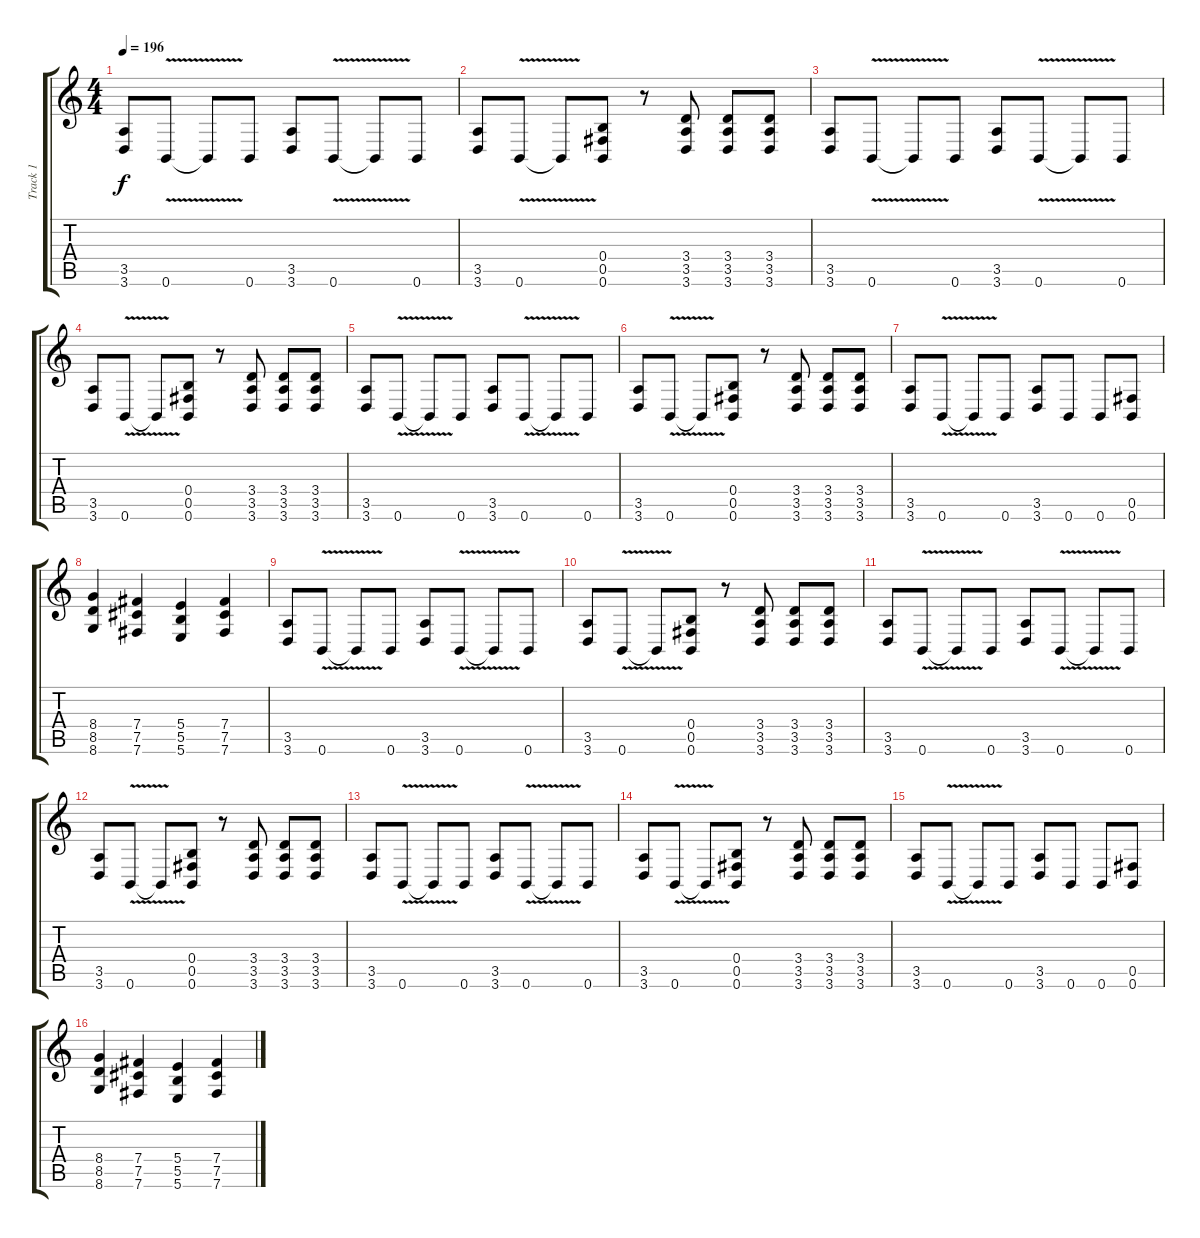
\track ("Track 1" "Track 1") {instrument distortionguitar}
\staff {score tabs}
\tuning (Db4 Ab3 E3 B2 Gb2 B1) {hide}
\ts (4 4)
\tempo 196
\clef g2
\ks c
(3.5 3.6).8{dy f} 0.6{v}.8 0.6{t}.8 0.6.8 (3.5 3.6).8 0.6{v}.8 0.6{t}.8 0.6.8 |
(3.5 3.6).8 0.6{v}.8 0.6{t}.8 (0.4 0.5 0.6).8 r.8 (3.4 3.5 3.6).8 (3.4 3.5 3.6).8 (3.4 3.5 3.6).8 |
(3.5 3.6).8 0.6{v}.8 0.6{t}.8 0.6.8 (3.5 3.6).8 0.6{v}.8 0.6{t}.8 0.6.8 |
(3.5 3.6).8 0.6{v}.8 0.6{t}.8 (0.4 0.5 0.6).8 r.8 (3.4 3.5 3.6).8 (3.4 3.5 3.6).8 (3.4 3.5 3.6).8 |
(3.5 3.6).8 0.6{v}.8 0.6{t}.8 0.6.8 (3.5 3.6).8 0.6{v}.8 0.6{t}.8 0.6.8 |
(3.5 3.6).8 0.6{v}.8 0.6{t}.8 (0.4 0.5 0.6).8 r.8 (3.4 3.5 3.6).8 (3.4 3.5 3.6).8 (3.4 3.5 3.6).8 |
(3.5 3.6).8 0.6{v}.8 0.6{t}.8 0.6.8 (3.5 3.6).8 0.6.8 0.6.8 (0.5 0.6).8 |
(8.4 8.5 8.6).4 (7.4 7.5 7.6).4 (5.4 5.5 5.6).4 (7.4 7.5 7.6).4 |
(3.5 3.6).8 0.6{v}.8 0.6{t}.8 0.6.8 (3.5 3.6).8 0.6{v}.8 0.6{t}.8 0.6.8 |
(3.5 3.6).8 0.6{v}.8 0.6{t}.8 (0.4 0.5 0.6).8 r.8 (3.4 3.5 3.6).8 (3.4 3.5 3.6).8 (3.4 3.5 3.6).8 |
(3.5 3.6).8 0.6{v}.8 0.6{t}.8 0.6.8 (3.5 3.6).8 0.6{v}.8 0.6{t}.8 0.6.8 |
(3.5 3.6).8 0.6{v}.8 0.6{t}.8 (0.4 0.5 0.6).8 r.8 (3.4 3.5 3.6).8 (3.4 3.5 3.6).8 (3.4 3.5 3.6).8 |
(3.5 3.6).8 0.6{v}.8 0.6{t}.8 0.6.8 (3.5 3.6).8 0.6{v}.8 0.6{t}.8 0.6.8 |
(3.5 3.6).8 0.6{v}.8 0.6{t}.8 (0.4 0.5 0.6).8 r.8 (3.4 3.5 3.6).8 (3.4 3.5 3.6).8 (3.4 3.5 3.6).8 |
(3.5 3.6).8 0.6{v}.8 0.6{t}.8 0.6.8 (3.5 3.6).8 0.6.8 0.6.8 (0.5 0.6).8 |
(8.4 8.5 8.6).4 (7.4 7.5 7.6).4 (5.4 5.5 5.6).4 (7.4 7.5 7.6).4
